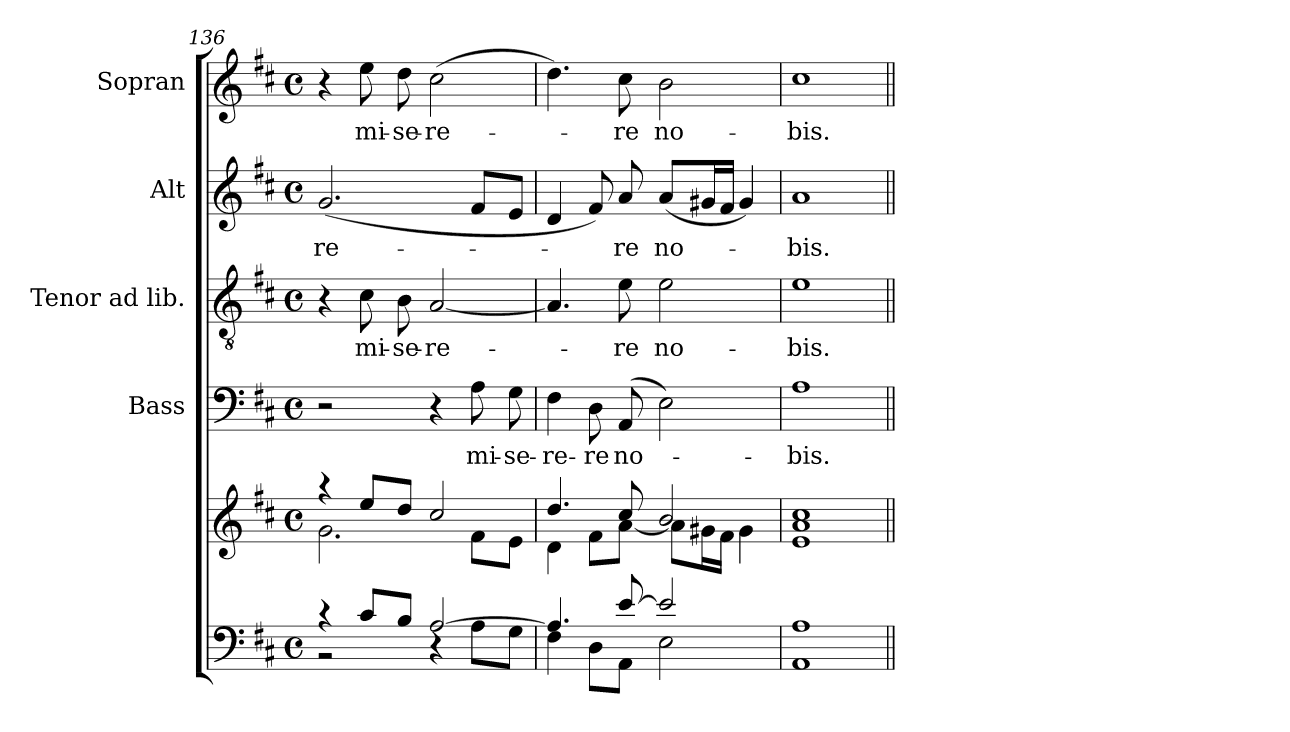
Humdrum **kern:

**kern	**kern	**kern	**text	**kern	**text	**kern	**text	**kern	**text
*part5	*part5	*part4	*part4	*part3	*part3	*part2	*part2	*part1	*part1
*staff6	*staff5	*staff4	*staff4	*staff3	*staff3	*staff2	*staff2	*staff1	*staff1
*	*	*I"Bass	*	*I"Tenor ad lib.	*	*I"Alt	*	*I"Sopran	*
*	*	*I'B.	*	*I'T.	*	*I'A.	*	*I'S.	*
*clefF4	*clefG2	*clefF4	*	*clefGv2	*	*clefG2	*	*clefG2	*
*k[f#c#]	*k[f#c#]	*k[f#c#]	*	*k[f#c#]	*	*k[f#c#]	*	*k[f#c#]	*
*D:	*D:	*D:	*	*D:	*	*D:	*	*D:	*
*M4/4	*M4/4	*M4/4	*	*M4/4	*	*M4/4	*	*M4/4	*
*met(c)	*met(c)	*met(c)	*	*met(c)	*	*met(c)	*	*met(c)	*
=136	=136	=136	=136	=136	=136	=136	=136	=136	=136
*^	*^	*	*	*	*	*	*	*	*
!	!	!	!	!	!	!	!	!	!LO:LY:b	!	!
4rc	2r	4raa	2.g\	2r	.	4r	.	(<2.g/	-re-	4r	.
!	!	!	!	!	!	!	!LO:LY:b	!	!	!	!LO:LY:b
8c#/L	.	8ee/L	.	.	.	8c#\	mi-	.	.	8ee\	mi-
!	!	!	!	!	!	!	!LO:LY:b	!	!	!	!LO:LY:b
8B/J	.	8dd/J	.	.	.	8B\	-se-	.	.	8dd\	-se-
!	!	!	!	!	!	!	!LO:LY:b	!	!	!	!LO:LY:b
[>2A/	4rC	2cc#/	.	4r	.	[2A/	-re-	.	.	(>2cc#\	-re-
!	!	!	!	!	!LO:LY:b	!	!	!	!	!	!
.	8A\L	.	8f#\L	8A\	mi-	.	.	8f#/L	.	.	.
!	!	!	!	!	!LO:LY:b	!	!	!	!	!	!
.	8G\J	.	8e\J	8G\	-se-	.	.	8e/J	.	.	.
=137	=137	=137	=137	=137	=137	=137	=137	=137	=137	=137	=137
!	!	!	!	!	!LO:LY:b	!	!	!	!	!	!
4.A/]	4F#\	4.dd/	4d\	4F#\	-re-	4.A/]	.	4d/	.	4.dd\)	.
!	!	!	!	!	!LO:LY:b	!	!	!	!	!	!
.	8D\L	.	8f#\L	8D\	-re	.	.	8f#/)	.	.	.
!	!	!	!	!	!LO:LY:b	!	!LO:LY:b	!	!LO:LY:b	!	!LO:LY:b
[>8e/	8AA\J	8cc#/	[<8a\J	(8AA/	no-	8e\	-re	8a/	-re	8cc#\	-re
!	!	!	!	!	!	!	!LO:LY:b	!	!LO:LY:b	!	!LO:LY:b
2e/]	2E\	2b/	8a\L]	2E\)	.	2e\	no-	(<8a/L	no-	2b\	no-
.	.	.	16g#X\L	.	.	.	.	16g#X/L	.	.	.
.	.	.	16f#\JJ	.	.	.	.	16f#/JJ	.	.	.
.	.	.	4g#\	.	.	.	.	4g#/)	.	.	.
=138	=138	=138	=138	=138	=138	=138	=138	=138	=138	=138	=138
!	!	!	!	!	!LO:LY:b	!	!LO:LY:b	!	!LO:LY:b	!	!LO:LY:b
1A	1AA	1a 1cc#	1e	1A	-bis.	1e	-bis.	1a	-bis.	1cc#	-bis.
*v	*v	*	*	*	*	*	*	*	*	*	*
*	*v	*v	*	*	*	*	*	*	*	*
=||	=||	=||	=||	=||	=||	=||	=||	=||	=||
*-	*-	*-	*-	*-	*-	*-	*-	*-	*-
